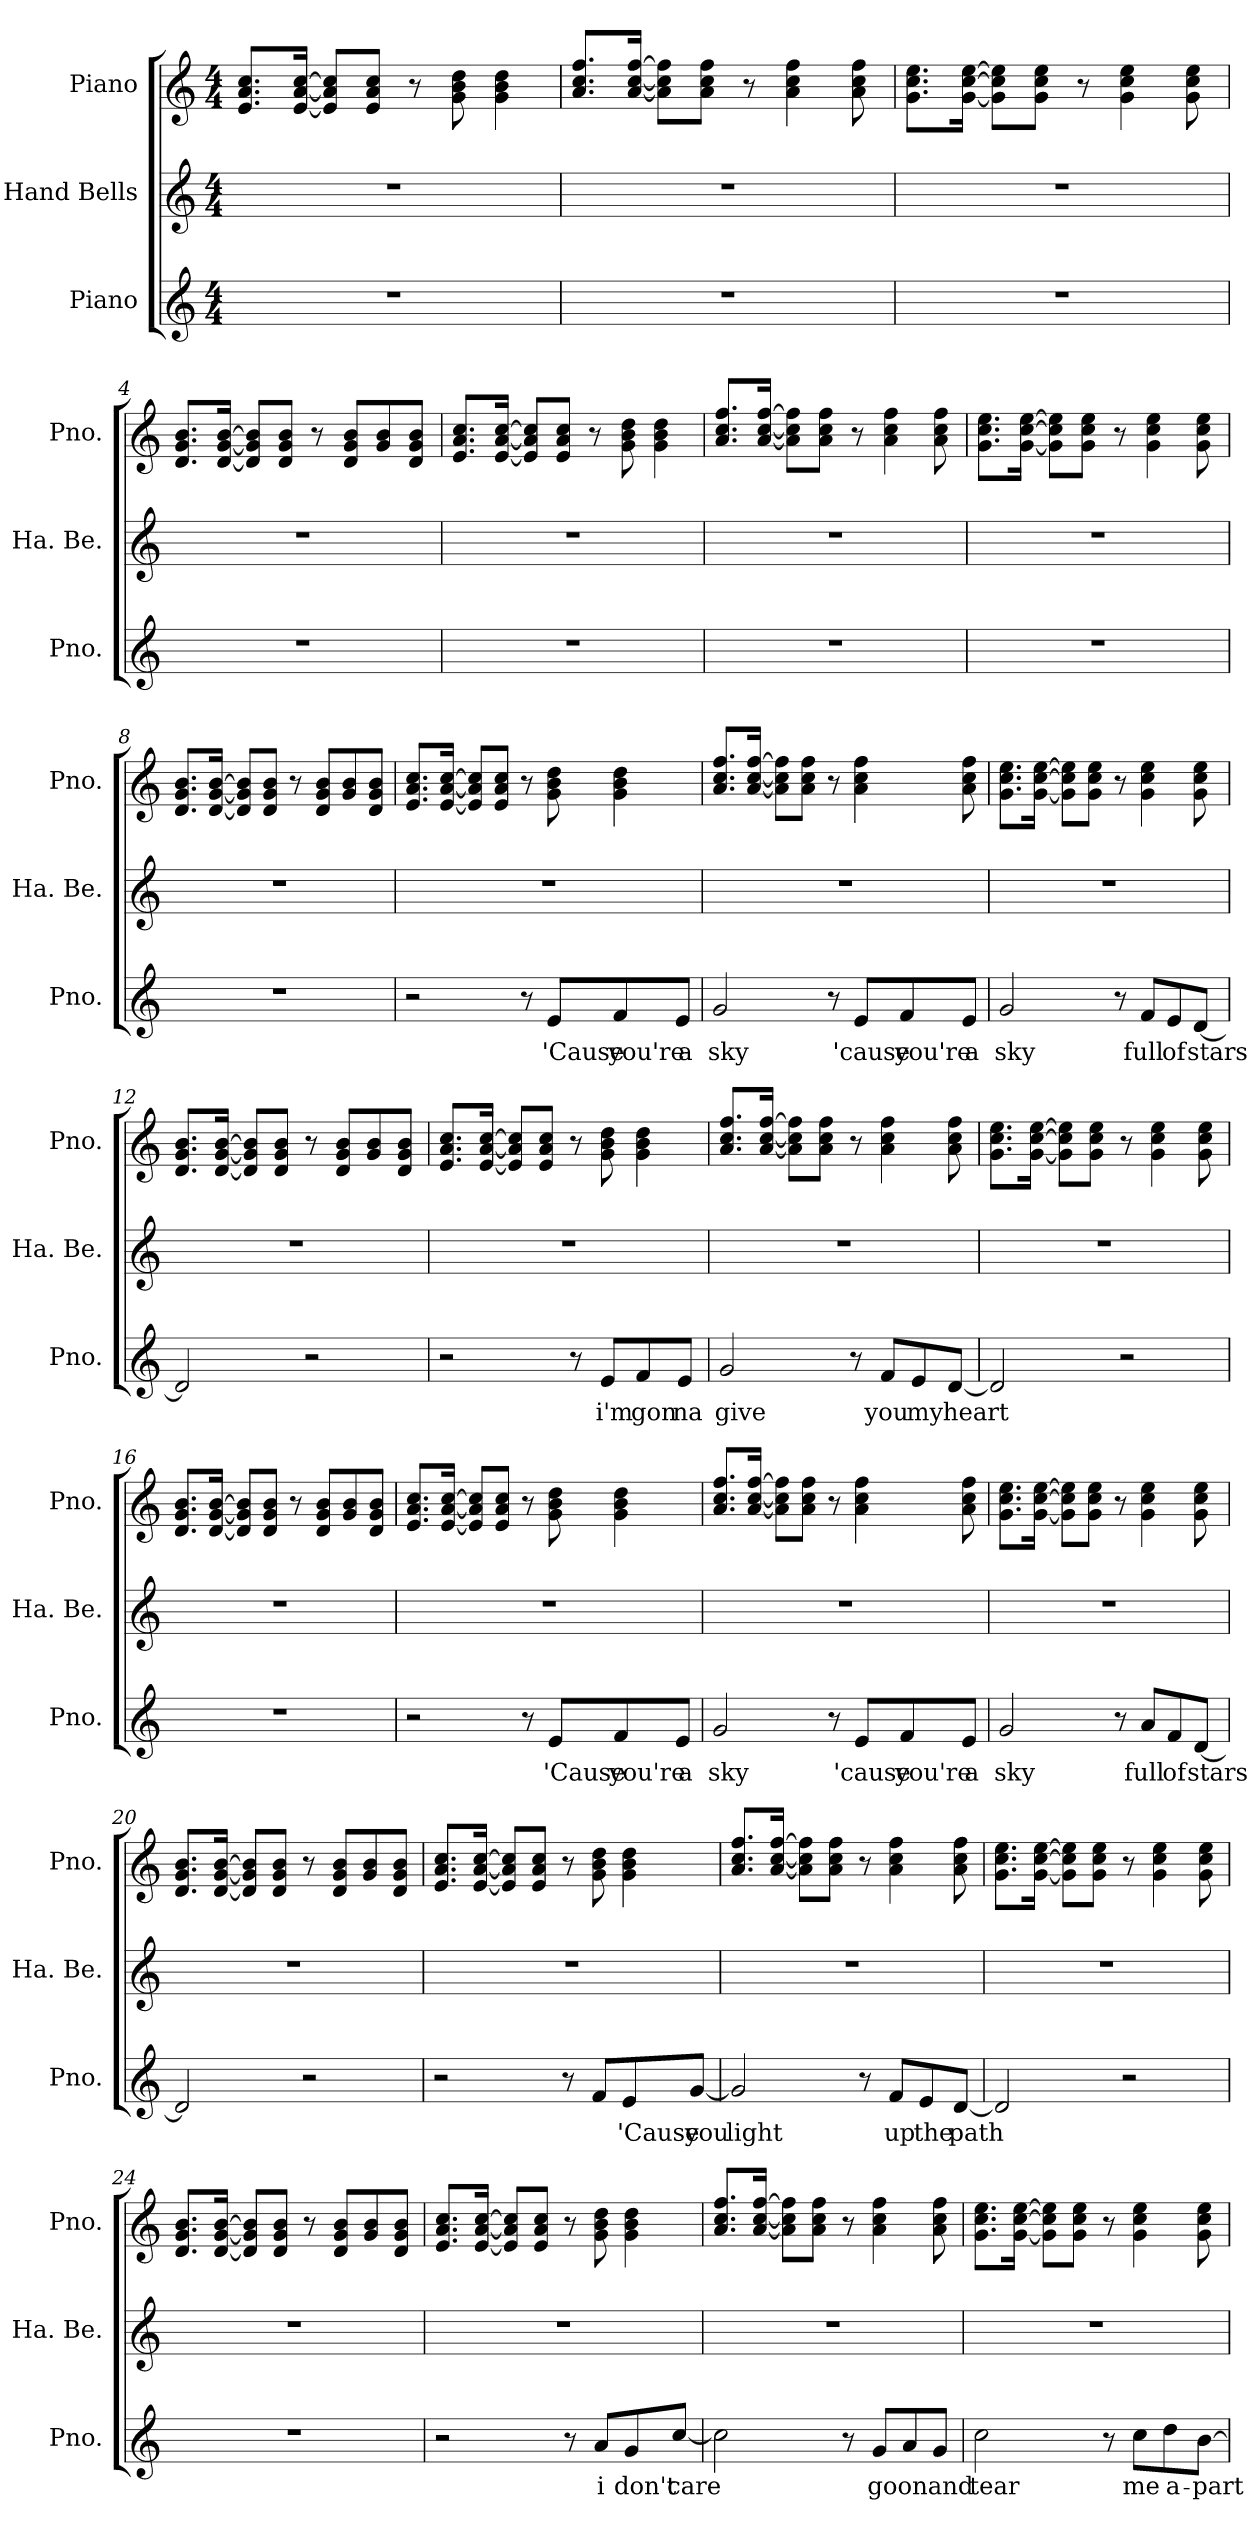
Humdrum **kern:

**kern	**text	**kern	**kern
*part3	*part3	*part2	*part1
*staff3	*staff3	*staff2	*staff1
*I"Piano	*	*I"Hand Bells	*I"Piano
*I'Pno.	*	*I'Ha. Be.	*I'Pno.
*clefG2	*	*clefG2	*clefG2
*k[]	*	*k[]	*k[]
*M4/4	*	*M4/4	*M4/4
=1	=1	=1	=1
1r	.	1r	8.e/ 8.a/ 8.cc/L
.	.	.	[16e/ [16a/ [16cc/Jk
.	.	.	8e/] 8a/] 8cc/]L
.	.	.	8e/ 8a/ 8cc/J
.	.	.	8r
.	.	.	8g\ 8b\ 8dd\
.	.	.	4g\ 4b\ 4dd\
=2	=2	=2	=2
1r	.	1r	8.a/ 8.cc/ 8.ff/L
.	.	.	[16a/ [16cc/ [16ff/Jk
.	.	.	8a\] 8cc\] 8ff\]L
.	.	.	8a\ 8cc\ 8ff\J
.	.	.	8r
.	.	.	4a\ 4cc\ 4ff\
.	.	.	8a\ 8cc\ 8ff\
=3	=3	=3	=3
1r	.	1r	8.g\ 8.cc\ 8.ee\L
.	.	.	[16g\ [16cc\ [16ee\Jk
.	.	.	8g\] 8cc\] 8ee\]L
.	.	.	8g\ 8cc\ 8ee\J
.	.	.	8r
.	.	.	4g\ 4cc\ 4ee\
.	.	.	8g\ 8cc\ 8ee\
=4	=4	=4	=4
1r	.	1r	8.d/ 8.g/ 8.b/L
.	.	.	[16d/ [16g/ [16b/Jk
.	.	.	8d/] 8g/] 8b/]L
.	.	.	8d/ 8g/ 8b/J
.	.	.	8r
.	.	.	8d/ 8g/ 8b/L
.	.	.	8g/ 8b/
.	.	.	8d/ 8g/ 8b/J
!!LO:LB:g=z
=5	=5	=5	=5
1r	.	1r	8.e/ 8.a/ 8.cc/L
.	.	.	[16e/ [16a/ [16cc/Jk
.	.	.	8e/] 8a/] 8cc/]L
.	.	.	8e/ 8a/ 8cc/J
.	.	.	8r
.	.	.	8g\ 8b\ 8dd\
.	.	.	4g\ 4b\ 4dd\
=6	=6	=6	=6
1r	.	1r	8.a/ 8.cc/ 8.ff/L
.	.	.	[16a/ [16cc/ [16ff/Jk
.	.	.	8a\] 8cc\] 8ff\]L
.	.	.	8a\ 8cc\ 8ff\J
.	.	.	8r
.	.	.	4a\ 4cc\ 4ff\
.	.	.	8a\ 8cc\ 8ff\
=7	=7	=7	=7
1r	.	1r	8.g\ 8.cc\ 8.ee\L
.	.	.	[16g\ [16cc\ [16ee\Jk
.	.	.	8g\] 8cc\] 8ee\]L
.	.	.	8g\ 8cc\ 8ee\J
.	.	.	8r
.	.	.	4g\ 4cc\ 4ee\
.	.	.	8g\ 8cc\ 8ee\
=8	=8	=8	=8
1r	.	1r	8.d/ 8.g/ 8.b/L
.	.	.	[16d/ [16g/ [16b/Jk
.	.	.	8d/] 8g/] 8b/]L
.	.	.	8d/ 8g/ 8b/J
.	.	.	8r
.	.	.	8d/ 8g/ 8b/L
.	.	.	8g/ 8b/
.	.	.	8d/ 8g/ 8b/J
!!LO:LB:g=z
=9	=9	=9	=9
2r	.	1r	8.e/ 8.a/ 8.cc/L
.	.	.	[16e/ [16a/ [16cc/Jk
.	.	.	8e/] 8a/] 8cc/]L
.	.	.	8e/ 8a/ 8cc/J
8r	.	.	8r
8e/L	'Cause	.	8g\ 8b\ 8dd\
8f/	you're	.	4g\ 4b\ 4dd\
8e/J	a	.	.
=10	=10	=10	=10
2g/	sky	1r	8.a/ 8.cc/ 8.ff/L
.	.	.	[16a/ [16cc/ [16ff/Jk
.	.	.	8a\] 8cc\] 8ff\]L
.	.	.	8a\ 8cc\ 8ff\J
8r	.	.	8r
8e/L	'cause	.	4a\ 4cc\ 4ff\
8f/	you're	.	.
8e/J	a	.	8a\ 8cc\ 8ff\
=11	=11	=11	=11
2g/	sky	1r	8.g\ 8.cc\ 8.ee\L
.	.	.	[16g\ [16cc\ [16ee\Jk
.	.	.	8g\] 8cc\] 8ee\]L
.	.	.	8g\ 8cc\ 8ee\J
8r	.	.	8r
8f/L	full	.	4g\ 4cc\ 4ee\
8e/	of	.	.
[8d/J	stars	.	8g\ 8cc\ 8ee\
=12	=12	=12	=12
2d/]	.	1r	8.d/ 8.g/ 8.b/L
.	.	.	[16d/ [16g/ [16b/Jk
.	.	.	8d/] 8g/] 8b/]L
.	.	.	8d/ 8g/ 8b/J
2r	.	.	8r
.	.	.	8d/ 8g/ 8b/L
.	.	.	8g/ 8b/
.	.	.	8d/ 8g/ 8b/J
!!LO:LB:g=z
=13	=13	=13	=13
2r	.	1r	8.e/ 8.a/ 8.cc/L
.	.	.	[16e/ [16a/ [16cc/Jk
.	.	.	8e/] 8a/] 8cc/]L
.	.	.	8e/ 8a/ 8cc/J
8r	.	.	8r
8e/L	i'm	.	8g\ 8b\ 8dd\
8f/	gon	.	4g\ 4b\ 4dd\
8e/J	na	.	.
=14	=14	=14	=14
2g/	give	1r	8.a/ 8.cc/ 8.ff/L
.	.	.	[16a/ [16cc/ [16ff/Jk
.	.	.	8a\] 8cc\] 8ff\]L
.	.	.	8a\ 8cc\ 8ff\J
8r	.	.	8r
8f/L	you	.	4a\ 4cc\ 4ff\
8e/	my	.	.
[8d/J	heart	.	8a\ 8cc\ 8ff\
=15	=15	=15	=15
2d/]	.	1r	8.g\ 8.cc\ 8.ee\L
.	.	.	[16g\ [16cc\ [16ee\Jk
.	.	.	8g\] 8cc\] 8ee\]L
.	.	.	8g\ 8cc\ 8ee\J
2r	.	.	8r
.	.	.	4g\ 4cc\ 4ee\
.	.	.	8g\ 8cc\ 8ee\
=16	=16	=16	=16
1r	.	1r	8.d/ 8.g/ 8.b/L
.	.	.	[16d/ [16g/ [16b/Jk
.	.	.	8d/] 8g/] 8b/]L
.	.	.	8d/ 8g/ 8b/J
.	.	.	8r
.	.	.	8d/ 8g/ 8b/L
.	.	.	8g/ 8b/
.	.	.	8d/ 8g/ 8b/J
!!LO:PB:g=z
=17	=17	=17	=17
2r	.	1r	8.e/ 8.a/ 8.cc/L
.	.	.	[16e/ [16a/ [16cc/Jk
.	.	.	8e/] 8a/] 8cc/]L
.	.	.	8e/ 8a/ 8cc/J
8r	.	.	8r
8e/L	'Cause	.	8g\ 8b\ 8dd\
8f/	you're	.	4g\ 4b\ 4dd\
8e/J	a	.	.
=18	=18	=18	=18
2g/	sky	1r	8.a/ 8.cc/ 8.ff/L
.	.	.	[16a/ [16cc/ [16ff/Jk
.	.	.	8a\] 8cc\] 8ff\]L
.	.	.	8a\ 8cc\ 8ff\J
8r	.	.	8r
8e/L	'cause	.	4a\ 4cc\ 4ff\
8f/	you're	.	.
8e/J	a	.	8a\ 8cc\ 8ff\
=19	=19	=19	=19
2g/	sky	1r	8.g\ 8.cc\ 8.ee\L
.	.	.	[16g\ [16cc\ [16ee\Jk
.	.	.	8g\] 8cc\] 8ee\]L
.	.	.	8g\ 8cc\ 8ee\J
8r	.	.	8r
8a/L	full	.	4g\ 4cc\ 4ee\
8f/	of	.	.
[8d/J	stars	.	8g\ 8cc\ 8ee\
=20	=20	=20	=20
2d/]	.	1r	8.d/ 8.g/ 8.b/L
.	.	.	[16d/ [16g/ [16b/Jk
.	.	.	8d/] 8g/] 8b/]L
.	.	.	8d/ 8g/ 8b/J
2r	.	.	8r
.	.	.	8d/ 8g/ 8b/L
.	.	.	8g/ 8b/
.	.	.	8d/ 8g/ 8b/J
!!LO:LB:g=z
=21	=21	=21	=21
2r	.	1r	8.e/ 8.a/ 8.cc/L
.	.	.	[16e/ [16a/ [16cc/Jk
.	.	.	8e/] 8a/] 8cc/]L
.	.	.	8e/ 8a/ 8cc/J
8r	.	.	8r
8f/L	.	.	8g\ 8b\ 8dd\
8e/	'Cause	.	4g\ 4b\ 4dd\
[8g/J	you	.	.
=22	=22	=22	=22
2g/]	light	1r	8.a/ 8.cc/ 8.ff/L
.	.	.	[16a/ [16cc/ [16ff/Jk
.	.	.	8a\] 8cc\] 8ff\]L
.	.	.	8a\ 8cc\ 8ff\J
8r	.	.	8r
8f/L	up	.	4a\ 4cc\ 4ff\
8e/	the	.	.
[8d/J	path	.	8a\ 8cc\ 8ff\
=23	=23	=23	=23
2d/]	.	1r	8.g\ 8.cc\ 8.ee\L
.	.	.	[16g\ [16cc\ [16ee\Jk
.	.	.	8g\] 8cc\] 8ee\]L
.	.	.	8g\ 8cc\ 8ee\J
2r	.	.	8r
.	.	.	4g\ 4cc\ 4ee\
.	.	.	8g\ 8cc\ 8ee\
=24	=24	=24	=24
1r	.	1r	8.d/ 8.g/ 8.b/L
.	.	.	[16d/ [16g/ [16b/Jk
.	.	.	8d/] 8g/] 8b/]L
.	.	.	8d/ 8g/ 8b/J
.	.	.	8r
.	.	.	8d/ 8g/ 8b/L
.	.	.	8g/ 8b/
.	.	.	8d/ 8g/ 8b/J
!!LO:LB:g=z
=25	=25	=25	=25
2r	.	1r	8.e/ 8.a/ 8.cc/L
.	.	.	[16e/ [16a/ [16cc/Jk
.	.	.	8e/] 8a/] 8cc/]L
.	.	.	8e/ 8a/ 8cc/J
8r	.	.	8r
8a/L	i	.	8g\ 8b\ 8dd\
8g/	don't	.	4g\ 4b\ 4dd\
[8cc/J	care	.	.
=26	=26	=26	=26
2cc\]	.	1r	8.a/ 8.cc/ 8.ff/L
.	.	.	[16a/ [16cc/ [16ff/Jk
.	.	.	8a\] 8cc\] 8ff\]L
.	.	.	8a\ 8cc\ 8ff\J
8r	.	.	8r
8g/L	go	.	4a\ 4cc\ 4ff\
8a/	on	.	.
8g/J	and	.	8a\ 8cc\ 8ff\
=27	=27	=27	=27
2cc\	tear	1r	8.g\ 8.cc\ 8.ee\L
.	.	.	[16g\ [16cc\ [16ee\Jk
.	.	.	8g\] 8cc\] 8ee\]L
.	.	.	8g\ 8cc\ 8ee\J
8r	.	.	8r
8cc\L	me	.	4g\ 4cc\ 4ee\
8dd\	a-	.	.
[8b\J	-part	.	8g\ 8cc\ 8ee\
=	=	=	=
*-	*-	*-	*-
